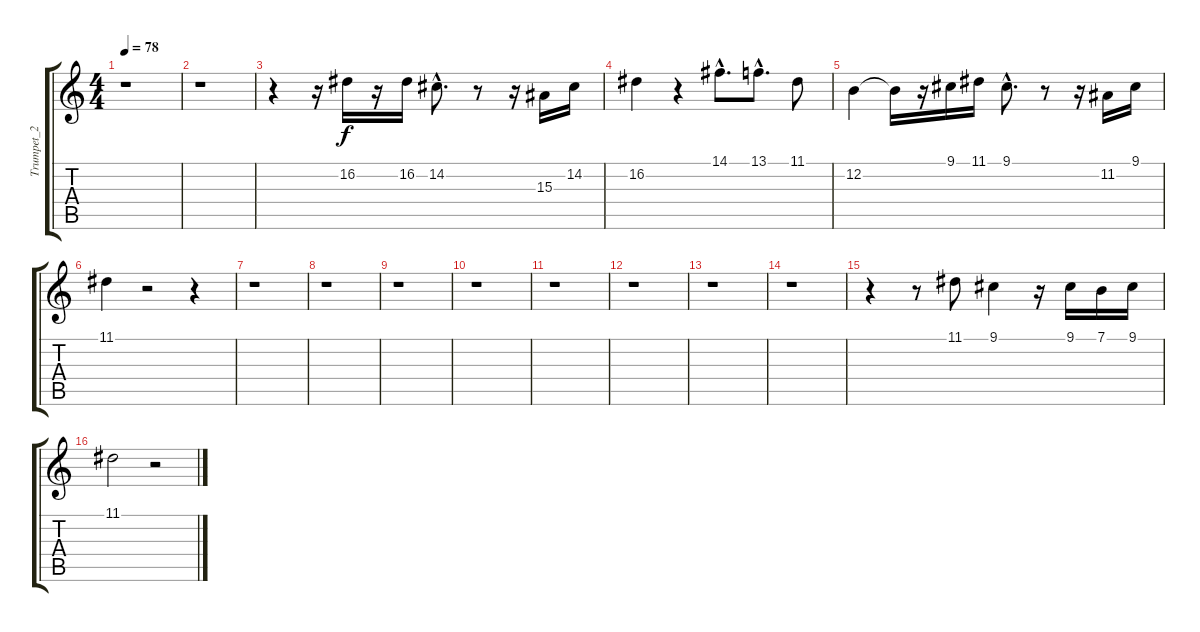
\track ("Trumpet_2" "Trumpet_2") {instrument trumpet}
\staff {score tabs}
\tuning (E4 B3 G3 D3 A2 E2) {hide}
\ts (4 4)
\tempo 78
\clef g2
\ks c
r.1{dy f} |
r.1 |
r.4 r.16 16.2.16 r.16 16.2.16 14.2{hac}.8{d} r.8 r.16 15.3.16 14.2.16 |
16.2.4 r.4 14.1{hac}.8{d} 13.1{hac}.8{d} 11.1.8 |
12.2.4 12.2{t}.16 r.16 9.1.16 11.1.16 9.1{hac}.8{d} r.8 r.16 11.2.16 9.1.16 |
11.1.4 r.2 r.4 |
r.1 |
r.1 |
r.1 |
r.1 |
r.1 |
r.1 |
r.1 |
r.1 |
r.4 r.8 11.1.8 9.1.4 r.16 9.1.16 7.1.16 9.1.16 |
11.1.2 r.2
